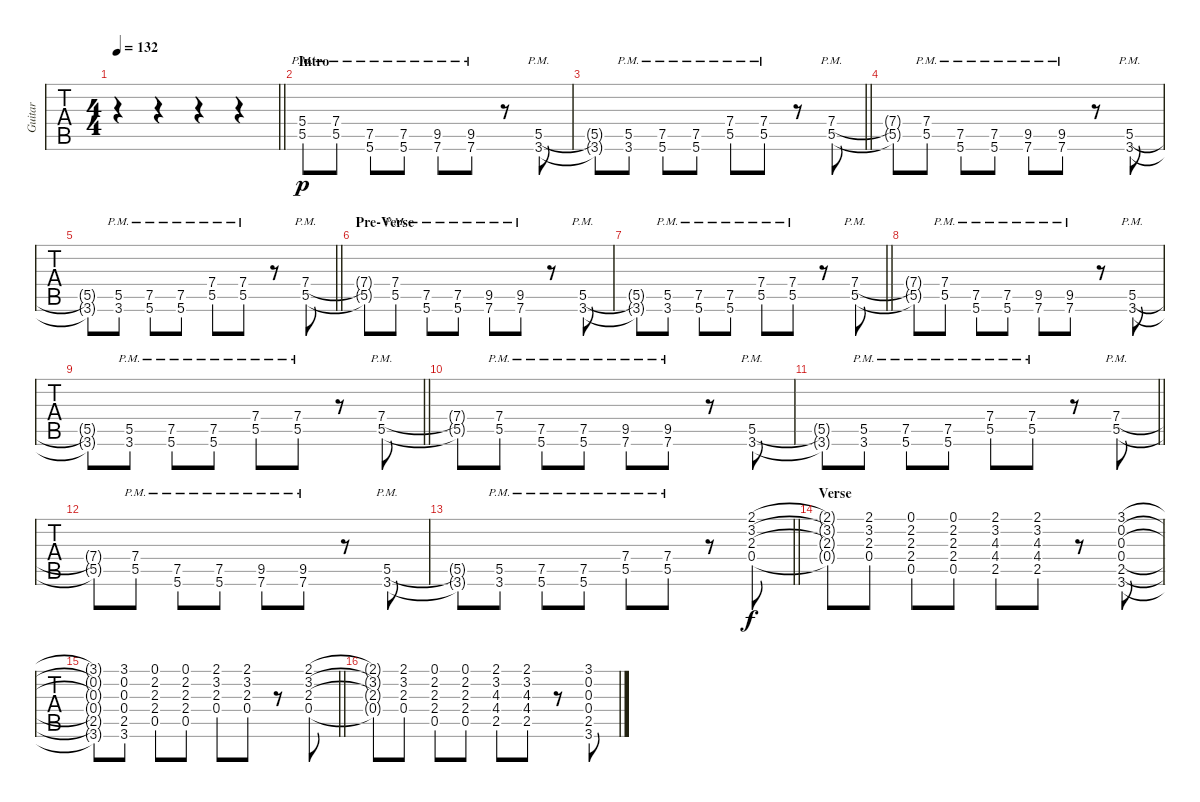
\track ("Guitar" "Guitar") {instrument overdrivenguitar}
\staff {tabs}
\tuning (E4 B3 G3 D3 A2 E2) {hide}
\ts (4 4)
\tempo 132
\clef g2
\barLineRight lightlight
\ks c
r.4{dy p instrument overdrivenguitar} r.4 r.4 r.4 |
\section ("" "Intro")
\ks d
(5.4 5.5{pm}).8 (7.4{pm} 5.5{pm}).8 (7.5{pm} 5.6{pm}).8 (7.5{pm} 5.6{pm}).8 (9.5{pm} 7.6{pm}).8 (9.5{pm} 7.6{pm}).8 r.8 (5.5{pm} 3.6{pm}).8 |
\barLineRight lightlight
(5.5{t} 3.6{t}).8 (5.5{pm} 3.6{pm}).8 (7.5{pm} 5.6{pm}).8 (7.5{pm} 5.6{pm}).8 (7.4{pm} 5.5{pm}).8 (7.4{pm} 5.5{pm}).8 r.8 (7.4{pm} 5.5{pm}).8 |
(7.4{t} 5.5{t}).8 (7.4{pm} 5.5{pm}).8 (7.5{pm} 5.6{pm}).8 (7.5{pm} 5.6{pm}).8 (9.5{pm} 7.6{pm}).8 (9.5{pm} 7.6{pm}).8 r.8 (5.5{pm} 3.6{pm}).8 |
\barLineRight lightlight
(5.5{t} 3.6{t}).8 (5.5{pm} 3.6{pm}).8 (7.5{pm} 5.6{pm}).8 (7.5{pm} 5.6{pm}).8 (7.4{pm} 5.5{pm}).8 (7.4{pm} 5.5{pm}).8 r.8 (7.4{pm} 5.5{pm}).8 |
\section ("" "Pre-Verse")
(7.4{t} 5.5{t}).8 (7.4{pm} 5.5{pm}).8 (7.5{pm} 5.6{pm}).8 (7.5{pm} 5.6{pm}).8 (9.5{pm} 7.6{pm}).8 (9.5{pm} 7.6{pm}).8 r.8 (5.5{pm} 3.6{pm}).8 |
\barLineRight lightlight
(5.5{t} 3.6{t}).8 (5.5{pm} 3.6{pm}).8 (7.5{pm} 5.6{pm}).8 (7.5{pm} 5.6{pm}).8 (7.4{pm} 5.5{pm}).8 (7.4{pm} 5.5{pm}).8 r.8 (7.4{pm} 5.5{pm}).8 |
(7.4{t} 5.5{t}).8 (7.4{pm} 5.5{pm}).8 (7.5{pm} 5.6{pm}).8 (7.5{pm} 5.6{pm}).8 (9.5{pm} 7.6{pm}).8 (9.5{pm} 7.6{pm}).8 r.8 (5.5{pm} 3.6{pm}).8 |
\barLineRight lightlight
(5.5{t} 3.6{t}).8 (5.5{pm} 3.6{pm}).8 (7.5{pm} 5.6{pm}).8 (7.5{pm} 5.6{pm}).8 (7.4{pm} 5.5{pm}).8 (7.4{pm} 5.5{pm}).8 r.8 (7.4{pm} 5.5{pm}).8 |
(7.4{t} 5.5{t}).8 (7.4{pm} 5.5{pm}).8 (7.5{pm} 5.6{pm}).8 (7.5{pm} 5.6{pm}).8 (9.5{pm} 7.6{pm}).8 (9.5{pm} 7.6{pm}).8 r.8 (5.5{pm} 3.6{pm}).8 |
\barLineRight lightlight
(5.5{t} 3.6{t}).8 (5.5{pm} 3.6{pm}).8 (7.5{pm} 5.6{pm}).8 (7.5{pm} 5.6{pm}).8 (7.4{pm} 5.5{pm}).8 (7.4{pm} 5.5{pm}).8 r.8 (7.4{pm} 5.5{pm}).8 |
(7.4{t} 5.5{t}).8 (7.4{pm} 5.5{pm}).8 (7.5{pm} 5.6{pm}).8 (7.5{pm} 5.6{pm}).8 (9.5{pm} 7.6{pm}).8 (9.5{pm} 7.6{pm}).8 r.8 (5.5{pm} 3.6{pm}).8 |
\barLineRight lightlight
(5.5{t} 3.6{t}).8 (5.5{pm} 3.6{pm}).8 (7.5{pm} 5.6{pm}).8 (7.5{pm} 5.6{pm}).8 (7.4{pm} 5.5{pm}).8 (7.4{pm} 5.5{pm}).8 r.8 (2.1 3.2 2.3 0.4).8{dy f} |
\section ("" "Verse")
(2.1{t} 3.2{t} 2.3{t} 0.4{t}).8 (2.1 3.2 2.3 0.4).8 (0.1 2.2 2.3 2.4 0.5).8 (0.1 2.2 2.3 2.4 0.5).8 (2.1 3.2 4.3 4.4 2.5).8 (2.1 3.2 4.3 4.4 2.5).8 r.8 (3.1 0.2 0.3 0.4 2.5 3.6).8 |
\barLineRight lightlight
(3.1{t} 0.2{t} 0.3{t} 0.4{t} 2.5{t} 3.6{t}).8 (3.1 0.2 0.3 0.4 2.5 3.6).8 (0.1 2.2 2.3 2.4 0.5).8 (0.1 2.2 2.3 2.4 0.5).8 (2.1 3.2 2.3 0.4).8 (2.1 3.2 2.3 0.4).8 r.8 (2.1 3.2 2.3 0.4).8 |
(2.1{t} 3.2{t} 2.3{t} 0.4{t}).8 (2.1 3.2 2.3 0.4).8 (0.1 2.2 2.3 2.4 0.5).8 (0.1 2.2 2.3 2.4 0.5).8 (2.1 3.2 4.3 4.4 2.5).8 (2.1 3.2 4.3 4.4 2.5).8 r.8 (3.1 0.2 0.3 0.4 2.5 3.6).8
